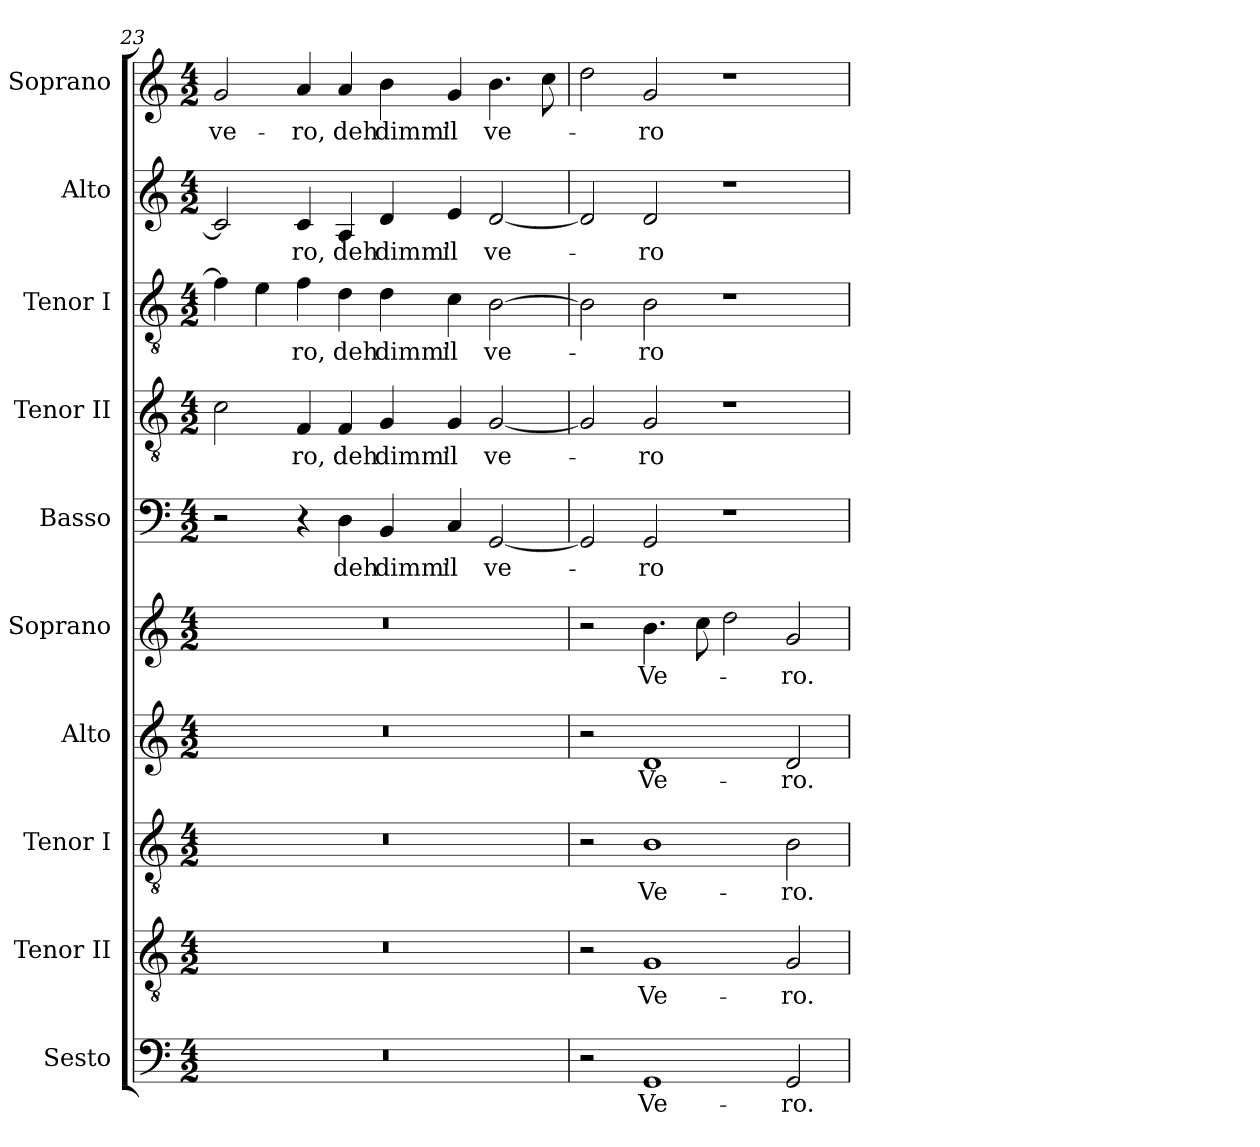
**kern	**text	**kern	**text	**kern	**text	**kern	**text	**kern	**text	**kern	**text	**kern	**text	**kern	**text	**kern	**text	**kern	**text
*part10	*part10	*part9	*part9	*part8	*part8	*part7	*part7	*part6	*part6	*part5	*part5	*part4	*part4	*part3	*part3	*part2	*part2	*part1	*part1
*staff10	*staff10	*staff9	*staff9	*staff8	*staff8	*staff7	*staff7	*staff6	*staff6	*staff5	*staff5	*staff4	*staff4	*staff3	*staff3	*staff2	*staff2	*staff1	*staff1
*I"Sesto	*	*I"Tenor II	*	*I"Tenor I	*	*I"Alto	*	*I"Soprano	*	*I"Basso	*	*I"Tenor II	*	*I"Tenor I	*	*I"Alto	*	*I"Soprano	*
*	*	*I'T.	*	*I'T.	*	*I'A.	*	*I'Sop.	*	*	*	*I'T.	*	*I'T.	*	*I'A.	*	*I'Sop.	*
!!LO:PB:g=z
*clefF4	*	*clefGv2	*	*clefGv2	*	*clefG2	*	*clefG2	*	*clefF4	*	*clefGv2	*	*clefGv2	*	*clefG2	*	*clefG2	*
*	*	*ITrd7c12	*	*ITrd7c12	*	*	*	*	*	*	*	*ITrd7c12	*	*ITrd7c12	*	*	*	*	*
*k[]	*	*k[]	*	*k[]	*	*k[]	*	*k[]	*	*k[]	*	*k[]	*	*k[]	*	*k[]	*	*k[]	*
*C:	*	*C:	*	*C:	*	*C:	*	*C:	*	*C:	*	*C:	*	*C:	*	*C:	*	*C:	*
*M4/2	*	*M4/2	*	*M4/2	*	*M4/2	*	*M4/2	*	*M4/2	*	*M4/2	*	*M4/2	*	*M4/2	*	*M4/2	*
=23	=23	=23	=23	=23	=23	=23	=23	=23	=23	=23	=23	=23	=23	=23	=23	=23	=23	=23	=23
!LO:N:vis=1	!	!LO:N:vis=1	!	!LO:N:vis=1	!	!LO:N:vis=1	!	!LO:N:vis=1	!	!	!	!	!	!	!	!	!	!	!
!	!	!	!	!	!	!	!	!	!	!	!	!	!	!	!	!	!	!	!LO:LY:b:color=#000000
0r	.	0r	.	0r	.	0r	.	0r	.	2r	.	2Ci\	.	4Fi\]	.	2ci/]	.	2gi/	ve-
.	.	.	.	.	.	.	.	.	.	.	.	.	.	4Ei\	.	.	.	.	.
!	!	!	!	!	!	!	!	!	!	!	!	!	!LO:LY:b:color=#000000	!	!	!	!	!	!
!	!	!	!	!	!	!	!	!	!	!	!	!	!	!	!LO:LY:b:color=#000000	!	!	!	!
!	!	!	!	!	!	!	!	!	!	!	!	!	!	!	!	!	!LO:LY:b:color=#000000	!	!
!	!	!	!	!	!	!	!	!	!	!	!	!	!	!	!	!	!	!	!LO:LY:b:color=#000000
.	.	.	.	.	.	.	.	.	.	4r	.	4FFi/	-ro,	4Fi\	-ro,	4ci/	-ro,	4ai/	-ro,
!	!	!	!	!	!	!	!	!	!	!	!LO:LY:b:color=#000000	!	!	!	!	!	!	!	!
!	!	!	!	!	!	!	!	!	!	!	!	!	!LO:LY:b:color=#000000	!	!	!	!	!	!
!	!	!	!	!	!	!	!	!	!	!	!	!	!	!	!LO:LY:b:color=#000000	!	!	!	!
!	!	!	!	!	!	!	!	!	!	!	!	!	!	!	!	!	!LO:LY:b:color=#000000	!	!
!	!	!	!	!	!	!	!	!	!	!	!	!	!	!	!	!	!	!	!LO:LY:b:color=#000000
.	.	.	.	.	.	.	.	.	.	4Di\	deh	4FFi/	deh	4Di\	deh	4Ai/	deh	4ai/	deh
!	!	!	!	!	!	!	!	!	!	!	!LO:LY:b:color=#000000	!	!	!	!	!	!	!	!
!	!	!	!	!	!	!	!	!	!	!	!	!	!LO:LY:b:color=#000000	!	!	!	!	!	!
!	!	!	!	!	!	!	!	!	!	!	!	!	!	!	!LO:LY:b:color=#000000	!	!	!	!
!	!	!	!	!	!	!	!	!	!	!	!	!	!	!	!	!	!LO:LY:b:color=#000000	!	!
!	!	!	!	!	!	!	!	!	!	!	!	!	!	!	!	!	!	!	!LO:LY:b:color=#000000
.	.	.	.	.	.	.	.	.	.	4BBi/	dimm'	4GGi/	dimm'	4Di\	dimm'	4di/	dimm'	4bi\	dimm'
!	!	!	!	!	!	!	!	!	!	!	!LO:LY:b:color=#000000	!	!	!	!	!	!	!	!
!	!	!	!	!	!	!	!	!	!	!	!	!	!LO:LY:b:color=#000000	!	!	!	!	!	!
!	!	!	!	!	!	!	!	!	!	!	!	!	!	!	!LO:LY:b:color=#000000	!	!	!	!
!	!	!	!	!	!	!	!	!	!	!	!	!	!	!	!	!	!LO:LY:b:color=#000000	!	!
!	!	!	!	!	!	!	!	!	!	!	!	!	!	!	!	!	!	!	!LO:LY:b:color=#000000
.	.	.	.	.	.	.	.	.	.	4Ci/	il	4GGi/	il	4Ci\	il	4ei/	il	4gi/	il
!	!	!	!	!	!	!	!	!	!	!	!LO:LY:b:color=#000000	!	!	!	!	!	!	!	!
!	!	!	!	!	!	!	!	!	!	!	!	!	!LO:LY:b:color=#000000	!	!	!	!	!	!
!	!	!	!	!	!	!	!	!	!	!	!	!	!	!	!LO:LY:b:color=#000000	!	!	!	!
!	!	!	!	!	!	!	!	!	!	!	!	!	!	!	!	!	!LO:LY:b:color=#000000	!	!
!	!	!	!	!	!	!	!	!	!	!	!	!	!	!	!	!	!	!	!LO:LY:b:color=#000000
.	.	.	.	.	.	.	.	.	.	[2GGi/	ve-	[2GGi/	ve-	[2BBi\	ve-	[2di/	ve-	4.bi\	ve-
.	.	.	.	.	.	.	.	.	.	.	.	.	.	.	.	.	.	8cci\	.
=24	=24	=24	=24	=24	=24	=24	=24	=24	=24	=24	=24	=24	=24	=24	=24	=24	=24	=24	=24
2r	.	2r	.	2r	.	2r	.	2r	.	2GGi/]	.	2GGi/]	.	2BBi\]	.	2di/]	.	2ddi\	.
!	!LO:LY:b:color=#000000	!	!	!	!	!	!	!	!	!	!	!	!	!	!	!	!	!	!
!	!	!	!LO:LY:b:color=#000000	!	!	!	!	!	!	!	!	!	!	!	!	!	!	!	!
!	!	!	!	!	!LO:LY:b:color=#000000	!	!	!	!	!	!	!	!	!	!	!	!	!	!
!	!	!	!	!	!	!	!LO:LY:b:color=#000000	!	!	!	!	!	!	!	!	!	!	!	!
!	!	!	!	!	!	!	!	!	!LO:LY:b:color=#000000	!	!	!	!	!	!	!	!	!	!
!	!	!	!	!	!	!	!	!	!	!	!LO:LY:b:color=#000000	!	!	!	!	!	!	!	!
!	!	!	!	!	!	!	!	!	!	!	!	!	!LO:LY:b:color=#000000	!	!	!	!	!	!
!	!	!	!	!	!	!	!	!	!	!	!	!	!	!	!LO:LY:b:color=#000000	!	!	!	!
!	!	!	!	!	!	!	!	!	!	!	!	!	!	!	!	!	!LO:LY:b:color=#000000	!	!
!	!	!	!	!	!	!	!	!	!	!	!	!	!	!	!	!	!	!	!LO:LY:b:color=#000000
1GGi	Ve-	1GGi	Ve-	1BBi	Ve-	1di	Ve-	4.bi\	Ve-	2GGi/	-ro	2GGi/	-ro	2BBi\	-ro	2di/	-ro	2gi/	-ro
.	.	.	.	.	.	.	.	8cci\	.	.	.	.	.	.	.	.	.	.	.
.	.	.	.	.	.	.	.	2ddi\	.	1r	.	1r	.	1r	.	1r	.	1r	.
!	!LO:LY:b:color=#000000	!	!	!	!	!	!	!	!	!	!	!	!	!	!	!	!	!	!
!	!	!	!LO:LY:b:color=#000000	!	!	!	!	!	!	!	!	!	!	!	!	!	!	!	!
!	!	!	!	!	!LO:LY:b:color=#000000	!	!	!	!	!	!	!	!	!	!	!	!	!	!
!	!	!	!	!	!	!	!LO:LY:b:color=#000000	!	!	!	!	!	!	!	!	!	!	!	!
!	!	!	!	!	!	!	!	!	!LO:LY:b:color=#000000	!	!	!	!	!	!	!	!	!	!
2GGi/	-ro.	2GGi/	-ro.	2BBi\	-ro.	2di/	-ro.	2gi/	-ro.	.	.	.	.	.	.	.	.	.	.
=	=	=	=	=	=	=	=	=	=	=	=	=	=	=	=	=	=	=	=
*-	*-	*-	*-	*-	*-	*-	*-	*-	*-	*-	*-	*-	*-	*-	*-	*-	*-	*-	*-
